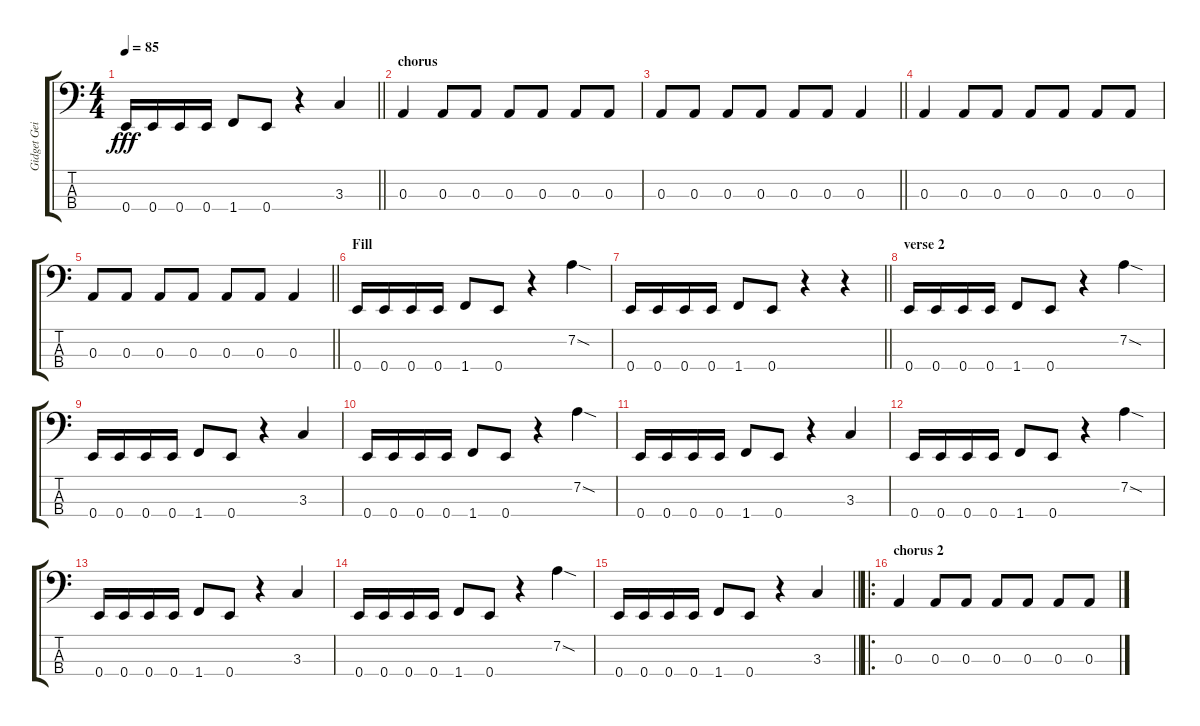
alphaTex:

\track ("Gidget Gein" "Gidget Gei") {instrument electricbasspick}
\staff {score tabs}
\tuning (G2 D2 A1 E1) {hide}
\ts (4 4)
\tempo 85
\clef f4
\barLineRight lightlight
\ks c
0.4.16{dy fff} 0.4.16 0.4.16 0.4.16 1.4.8 0.4.8 r.4 3.3.4 |
\section ("" "chorus")
0.3.4 0.3.8 0.3.8 0.3.8 0.3.8 0.3.8 0.3.8 |
\barLineRight lightlight
0.3.8 0.3.8 0.3.8 0.3.8 0.3.8 0.3.8 0.3.4 |
0.3.4 0.3.8 0.3.8 0.3.8 0.3.8 0.3.8 0.3.8 |
\barLineRight lightlight
0.3.8 0.3.8 0.3.8 0.3.8 0.3.8 0.3.8 0.3.4 |
\section ("" "Fill")
0.4.16 0.4.16 0.4.16 0.4.16 1.4.8 0.4.8 r.4 7.2{sod}.4 |
\barLineRight lightlight
0.4.16 0.4.16 0.4.16 0.4.16 1.4.8 0.4.8 r.4 r.4 |
\section ("" "verse 2")
0.4.16 0.4.16 0.4.16 0.4.16 1.4.8 0.4.8 r.4 7.2{sod}.4 |
0.4.16 0.4.16 0.4.16 0.4.16 1.4.8 0.4.8 r.4 3.3.4 |
0.4.16 0.4.16 0.4.16 0.4.16 1.4.8 0.4.8 r.4 7.2{sod}.4 |
0.4.16 0.4.16 0.4.16 0.4.16 1.4.8 0.4.8 r.4 3.3.4 |
0.4.16 0.4.16 0.4.16 0.4.16 1.4.8 0.4.8 r.4 7.2{sod}.4 |
0.4.16 0.4.16 0.4.16 0.4.16 1.4.8 0.4.8 r.4 3.3.4 |
0.4.16 0.4.16 0.4.16 0.4.16 1.4.8 0.4.8 r.4 7.2{sod}.4 |
\barLineRight lightlight
0.4.16 0.4.16 0.4.16 0.4.16 1.4.8 0.4.8 r.4 3.3.4 |
\ro
\section ("" "chorus 2")
0.3.4 0.3.8 0.3.8 0.3.8 0.3.8 0.3.8 0.3.8
